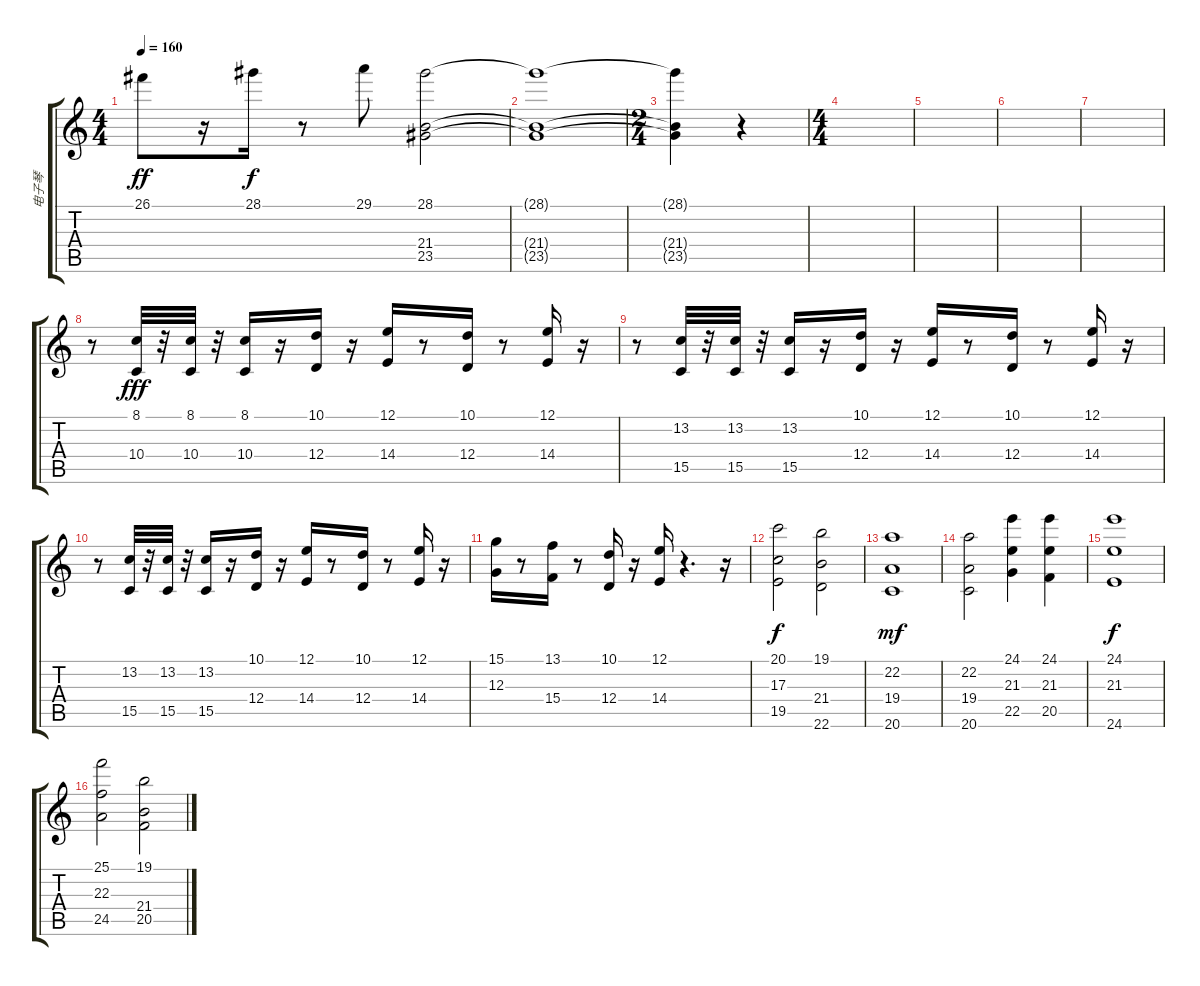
\track ("电子琴" "电子琴") {instrument electricgrandpiano}
\staff {score tabs}
\tuning (E4 B3 G3 D3 A2 E2) {hide}
\ts (4 4)
\tempo 160
\clef g2
\ks c
26.1.8{dy ff} r.16 28.1.16{dy f} r.8 29.1.8 (28.1 21.4 23.5).2 |
(28.1{t} 21.4{t} 23.5{t}).1 |
\ts (2 4)
(28.1{t} 21.4{t} 23.5{t}).4 r.4 |
\ts (4 4)
|
|
|
|
r.8 (8.1 10.4).32{dy fff volume 10 instrument tremolostrings} r.32 (8.1 10.4).32 r.32 (8.1 10.4).16 r.16 (10.1 12.4).16 r.16 (12.1 14.4).16 r.8 (10.1 12.4).16 r.8 (12.1 14.4).16 r.16 |
r.8 (13.2 15.5).32 r.32 (13.2 15.5).32 r.32 (13.2 15.5).16 r.16 (10.1 12.4).16 r.16 (12.1 14.4).16 r.8 (10.1 12.4).16 r.8 (12.1 14.4).16 r.16 |
r.8 (13.2 15.5).32 r.32 (13.2 15.5).32 r.32 (13.2 15.5).16 r.16 (10.1 12.4).16 r.16 (12.1 14.4).16 r.8 (10.1 12.4).16 r.8 (12.1 14.4).16 r.16 |
(15.1 12.3).16 r.8 (13.1 15.4).16 r.8 (10.1 12.4).16 r.16 (12.1 14.4).16 r.4{d} r.16 |
(20.1 17.3 19.5).2{dy f} (19.1 21.4 22.6).2 |
(22.2 19.4 20.6).1{dy mf} |
(22.2 19.4 20.6).2 (24.1 21.3 22.5).4 (24.1 21.3 20.5).4 |
(24.1 21.3 24.6).1{dy f} |
(25.1 22.3 24.5).2 (19.1 21.4 20.5).2
